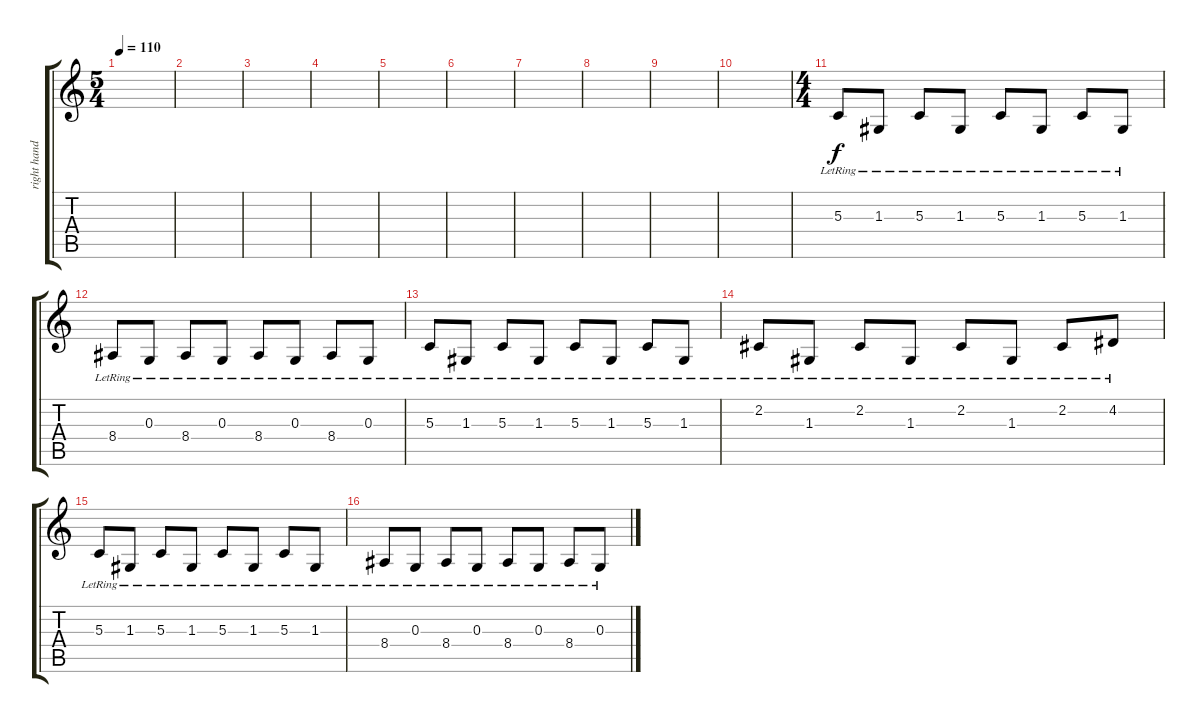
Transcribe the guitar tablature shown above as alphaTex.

\track ("right hand piano part" "right hand") {instrument acousticgrandpiano}
\staff {score tabs}
\tuning (E4 B3 G3 D3 A2 E2) {hide}
\ts (5 4)
\tempo 110
\clef g2
\ks c
|
|
|
|
|
|
|
|
|
|
\ts (4 4)
5.3{lr}.8 1.3{lr}.8 5.3{lr}.8 1.3{lr}.8 5.3{lr}.8 1.3{lr}.8 5.3{lr}.8 1.3{lr}.8 |
8.4{lr}.8 0.3{lr}.8 8.4{lr}.8 0.3{lr}.8 8.4{lr}.8 0.3{lr}.8 8.4{lr}.8 0.3{lr}.8 |
5.3{lr}.8 1.3{lr}.8 5.3{lr}.8 1.3{lr}.8 5.3{lr}.8 1.3{lr}.8 5.3{lr}.8 1.3{lr}.8 |
2.2{lr}.8 1.3{lr}.8 2.2{lr}.8 1.3{lr}.8 2.2{lr}.8 1.3{lr}.8 2.2{lr}.8 4.2{lr}.8 |
5.3{lr}.8 1.3{lr}.8 5.3{lr}.8 1.3{lr}.8 5.3{lr}.8 1.3{lr}.8 5.3{lr}.8 1.3{lr}.8 |
8.4{lr}.8 0.3{lr}.8 8.4{lr}.8 0.3{lr}.8 8.4{lr}.8 0.3{lr}.8 8.4{lr}.8 0.3{lr}.8
